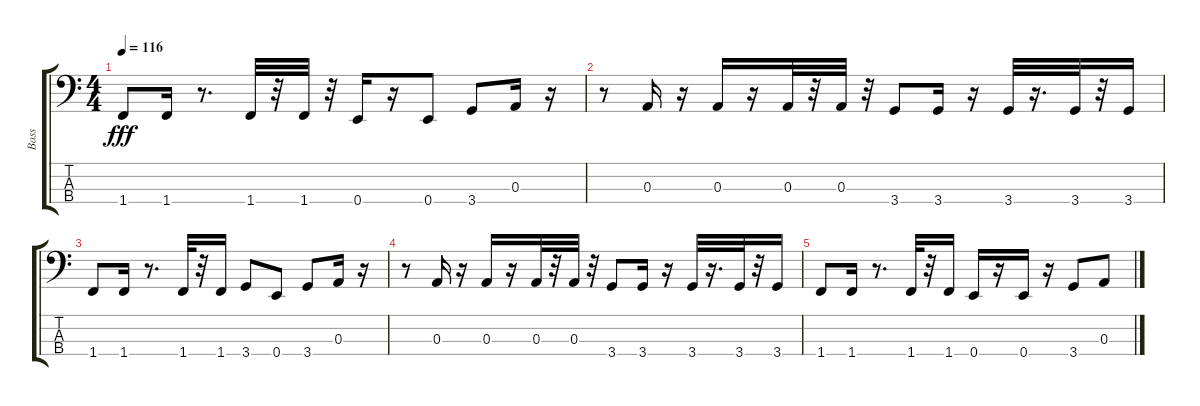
\track ("Bass                " "Bass      ") {instrument synthbass2}
\staff {score tabs}
\tuning (G2 D2 A1 E1) {hide}
\ts (4 4)
\tempo 116
\clef f4
\ks c
1.4.8{dy fff} 1.4.16 r.8{d} 1.4.32 r.32 1.4.32 r.32 0.4.16 r.16 0.4.8 3.4.8 0.3.16 r.16 |
r.8 0.3.16 r.16 0.3.16 r.16 0.3.32 r.32 0.3.32 r.32 3.4.8 3.4.16 r.16 3.4.32 r.16{d} 3.4.32 r.32 3.4.16 |
1.4.8 1.4.16 r.8{d} 1.4.32 r.32 1.4.16 3.4.8 0.4.8 3.4.8 0.3.16 r.16 |
r.8 0.3.16 r.16 0.3.16 r.16 0.3.32 r.32 0.3.32 r.32 3.4.8 3.4.16 r.16 3.4.32 r.16{d} 3.4.32 r.32 3.4.16 |
1.4.8 1.4.16 r.8{d} 1.4.32 r.32 1.4.16 0.4.16 r.16 0.4.16 r.16 3.4.8 0.3.8
